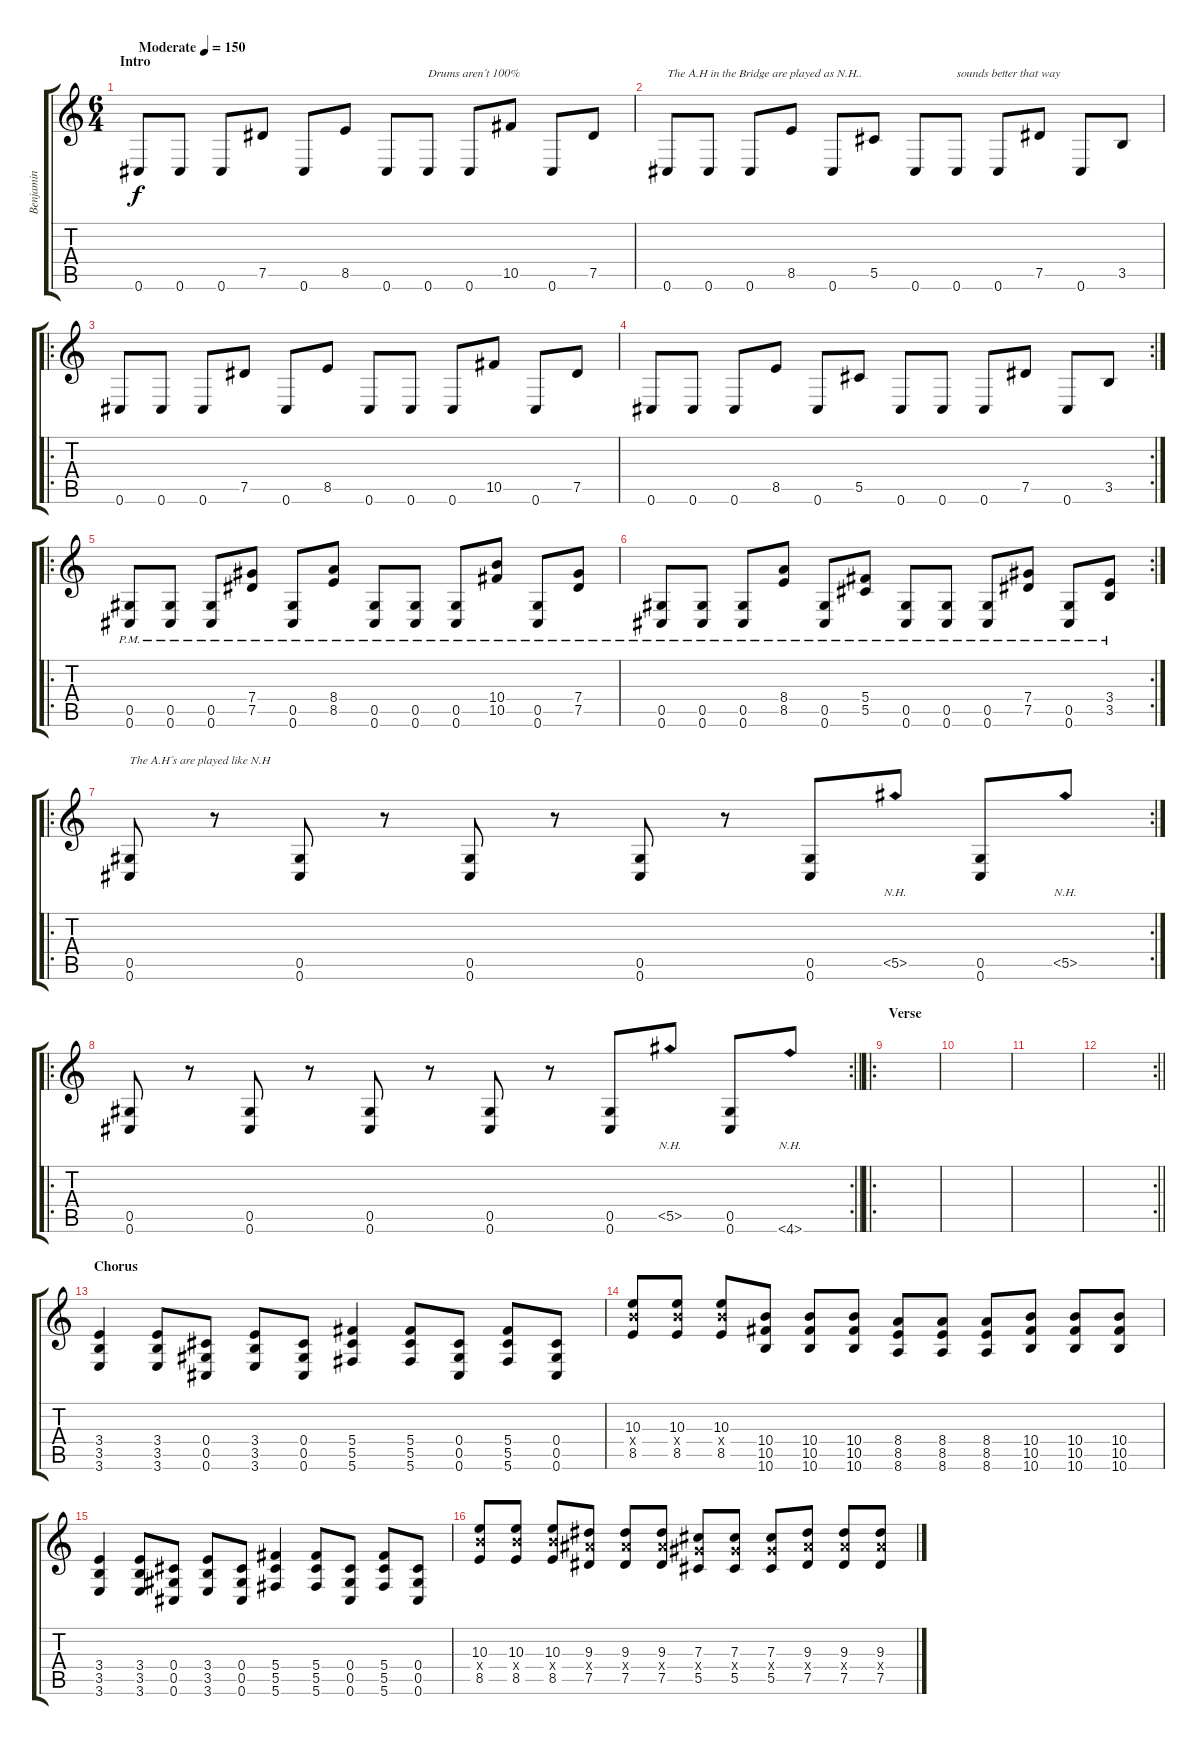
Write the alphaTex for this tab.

\track ("Benjamin" "Benjamin") {instrument overdrivenguitar}
\staff {score tabs}
\tuning (Eb4 Bb3 Gb3 Db3 Ab2 Db2) {hide}
\ts (6 4)
\section ("" "Intro")
\tempo (150 "Moderate")
\clef g2
\ks c
0.6.8{dy f instrument electricguitarclean} 0.6.8 0.6.8 7.5.8 0.6.8 8.5.8 0.6.8 0.6.8{txt "Drums aren´t 100% "} 0.6.8 10.5.8 0.6.8 7.5.8 |
0.6.8{txt "The A.H in the Bridge are played as N.H.. "} 0.6.8 0.6.8 8.5.8 0.6.8 5.5.8 0.6.8 0.6.8{txt "sounds better that way"} 0.6.8 7.5.8 0.6.8 3.5.8 |
\ro
0.6.8 0.6.8 0.6.8 7.5.8 0.6.8 8.5.8 0.6.8 0.6.8 0.6.8 10.5.8 0.6.8 7.5.8 |
\rc 2
0.6.8 0.6.8 0.6.8 8.5.8 0.6.8 5.5.8 0.6.8 0.6.8 0.6.8 7.5.8 0.6.8 3.5.8 |
\ro
(0.5{pm} 0.6{pm}).8{instrument overdrivenguitar} (0.5{pm} 0.6{pm}).8 (0.5{pm} 0.6{pm}).8 (7.4{pm} 7.5{pm}).8 (0.5{pm} 0.6{pm}).8 (8.4{pm} 8.5{pm}).8 (0.5{pm} 0.6{pm}).8 (0.5{pm} 0.6{pm}).8 (0.5{pm} 0.6{pm}).8 (10.4{pm} 10.5{pm}).8 (0.5{pm} 0.6{pm}).8 (7.4{pm} 7.5{pm}).8 |
\rc 2
(0.5{pm} 0.6{pm}).8 (0.5{pm} 0.6{pm}).8 (0.5{pm} 0.6{pm}).8 (8.4{pm} 8.5{pm}).8 (0.5{pm} 0.6{pm}).8 (5.4{pm} 5.5{pm}).8 (0.5{pm} 0.6{pm}).8 (0.5{pm} 0.6{pm}).8 (0.5{pm} 0.6{pm}).8 (7.4{pm} 7.5{pm}).8 (0.5{pm} 0.6{pm}).8 (3.4{pm} 3.5{pm}).8 |
\ro
\rc 2
(0.5 0.6).8{txt "The A.H´s are played like N.H"} r.8 (0.5 0.6).8 r.8 (0.5 0.6).8 r.8 (0.5 0.6).8 r.8 (0.5 0.6).8 5.5{nh}.8 (0.5 0.6).8 5.5{nh}.8 |
\ro
\rc 2
\barLineRight lightlight
(0.5 0.6).8 r.8 (0.5 0.6).8 r.8 (0.5 0.6).8 r.8 (0.5 0.6).8 r.8 (0.5 0.6).8 5.5{nh}.8 (0.5 0.6).8 4.6{nh}.8 |
\ro
\section ("" "Verse")
|
|
|
\rc 2
\barLineRight lightlight
|
\section ("" "Chorus")
(3.4 3.5 3.6).4 (3.4 3.5 3.6).8 (0.4 0.5 0.6).8 (3.4 3.5 3.6).8 (0.4 0.5 0.6).8 (5.4 5.5 5.6).4 (5.4 5.5 5.6).8 (0.4 0.5 0.6).8 (5.4 5.5 5.6).8 (0.4 0.5 0.6).8 |
(10.3 10.4{x} 8.5).8 (10.3 10.4{x} 8.5).8 (10.3 10.4{x} 8.5).8 (10.4 10.5 10.6).8 (10.4 10.5 10.6).8 (10.4 10.5 10.6).8 (8.4 8.5 8.6).8 (8.4 8.5 8.6).8 (8.4 8.5 8.6).8 (10.4 10.5 10.6).8 (10.4 10.5 10.6).8 (10.4 10.5 10.6).8 |
(3.4 3.5 3.6).4 (3.4 3.5 3.6).8 (0.4 0.5 0.6).8 (3.4 3.5 3.6).8 (0.4 0.5 0.6).8 (5.4 5.5 5.6).4 (5.4 5.5 5.6).8 (0.4 0.5 0.6).8 (5.4 5.5 5.6).8 (0.4 0.5 0.6).8 |
(10.3 10.4{x} 8.5).8 (10.3 10.4{x} 8.5).8 (10.3 10.4{x} 8.5).8 (9.3 9.4{x} 7.5).8 (9.3 9.4{x} 7.5).8 (9.3 9.4{x} 7.5).8 (7.3 7.4{x} 5.5).8 (7.3 7.4{x} 5.5).8 (7.3 7.4{x} 5.5).8 (9.3 9.4{x} 7.5).8 (9.3 9.4{x} 7.5).8 (9.3 9.4{x} 7.5).8
